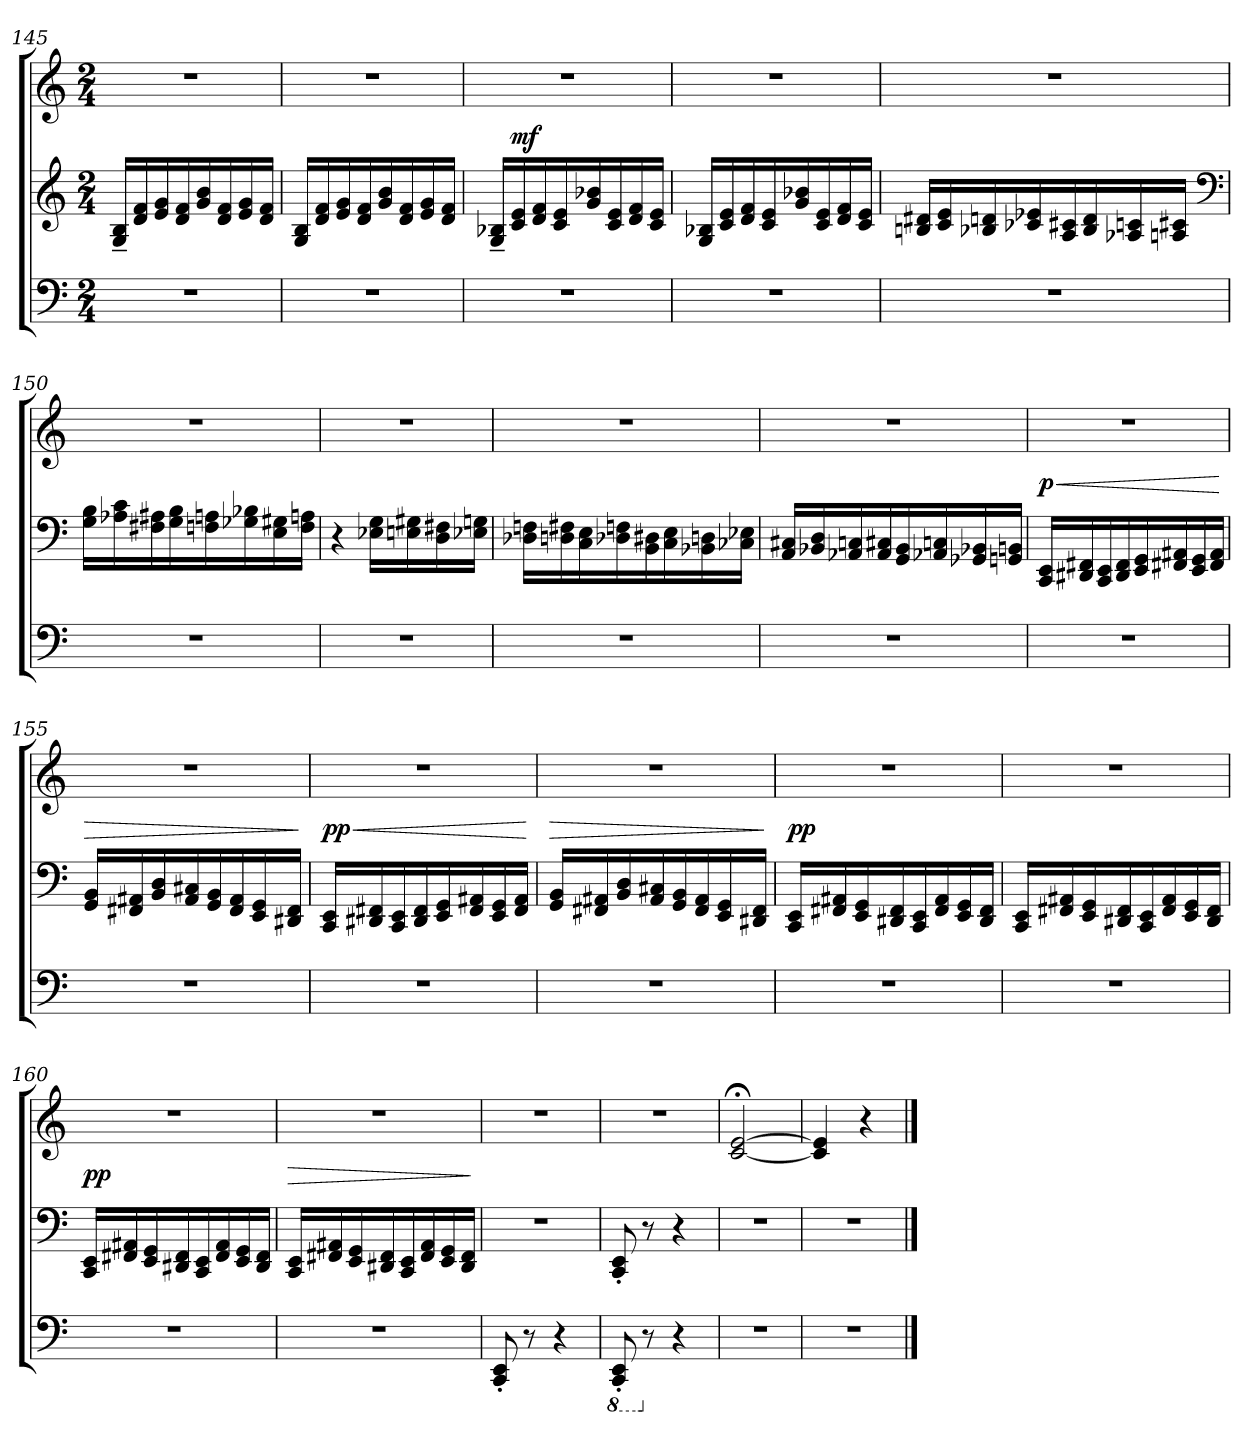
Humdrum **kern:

**kern	**kern	**kern	**dynam
*part1	*part1	*part1	*part1
*staff3	*staff2	*staff1	*staff1/2/3
*clefF4	*clefG2	*clefG2	*
*k[]	*k[]	*k[]	*
*M2/4	*M2/4	*M2/4	*
=145	=145	=145	=145
2r	16G~ 16B~LL	2r	.
.	16d 16f	.	.
.	16e 16g	.	.
.	16d 16f	.	.
.	16g 16b	.	.
.	16d 16f	.	.
.	16e 16g	.	.
.	16d 16fJJ	.	.
=146	=146	=146	=146
2r	16G 16BLL	2r	.
.	16d 16f	.	.
.	16e 16g	.	.
.	16d 16f	.	.
.	16g 16b	.	.
.	16d 16f	.	.
.	16e 16g	.	.
.	16d 16fJJ	.	.
=147	=147	=147	=147
*	*	*^	*
2r	16G~ 16B-X~LL	2r	16ryy	.
.	16c 16e	.	4..ryy	mf
.	16d 16f	.	.	.
.	16c 16e	.	.	.
.	16g 16b-X	.	.	.
.	16c 16e	.	.	.
.	16d 16f	.	.	.
.	16c 16eJJ	.	.	.
*	*	*v	*v	*
=148	=148	=148	=148
2r	16G 16B-XLL	2r	.
.	16c 16e	.	.
.	16d 16f	.	.
.	16c 16e	.	.
.	16g 16b-X	.	.
.	16c 16e	.	.
.	16d 16f	.	.
.	16c 16eJJ	.	.
=149	=149	=149	=149
2r	16Bn 16d#XLL	2r	.
.	16c 16e	.	.
.	16B-X 16dn	.	.
.	16c-X 16e-X	.	.
.	16A 16c#X	.	.
.	16B- 16d	.	.
.	16A-X 16cn	.	.
.	16An 16c#XJJ	.	.
*	*clefF4	*	*
=150	=150	=150	=150
2r	16G 16BLL	2r	.
.	16A-X 16c	.	.
.	16F#X 16A#X	.	.
.	16G 16B	.	.
.	16Fn 16An	.	.
.	16G-X 16B-X	.	.
.	16E 16G#X	.	.
.	16F 16AnJJ	.	.
=151	=151	=151	=151
2r	4r	2r	.
.	16E-X 16GLL	.	.
.	16En 16G#X	.	.
.	16D 16F#X	.	.
.	16E-X 16GnJJ	.	.
=152	=152	=152	=152
2r	16D-X 16FnLL	2r	.
.	16Dn 16F#X	.	.
.	16C 16E	.	.
.	16D-X 16Fn	.	.
.	16BB 16D#X	.	.
.	16C 16E	.	.
.	16BB-X 16Dn	.	.
.	16C-X 16E-XJJ	.	.
=153	=153	=153	=153
2r	16AA 16C#XLL	2r	.
.	16BB-X 16D	.	.
.	16AA-X 16Cn	.	.
.	16AA- 16C#X	.	.
.	16GG 16BB-	.	.
.	16AA-X 16Cn	.	.
.	16GG-X 16BB-X	.	.
.	16GGn 16BBnJJ	.	.
=154	=154	=154	=154
2r	16CC 16EELL	2r	< p
.	16DD#X 16FF#X	.	.
.	16CC 16EE	.	.
.	16DD# 16FF#	.	.
.	16EE 16GG	.	.
.	16FF#X 16AA#X	.	.
.	16EE 16GG	.	.
.	16FF# 16AA#JJ	.	.
.	.	.	[
=155	=155	=155	=155
2r	16GG 16BBLL	2r	>
.	16FF#X 16AA#X	.	.
.	16BB 16D	.	.
.	16AA# 16C#X	.	.
.	16GG 16BB	.	.
.	16FF# 16AA#	.	.
.	16EE 16GG	.	.
.	16DD#X 16FF#JJ	.	.
.	.	.	]
=156	=156	=156	=156
2r	16CC 16EELL	2r	< pp
.	16DD#X 16FF#X	.	.
.	16CC 16EE	.	.
.	16DD# 16FF#	.	.
.	16EE 16GG	.	.
.	16FF# 16AA#X	.	.
.	16EE 16GG	.	.
.	16FF# 16AA#JJ	.	.
.	.	.	[
=157	=157	=157	=157
2r	16GG 16BBLL	2r	>
.	16FF#X 16AA#X	.	.
.	16BB 16D	.	.
.	16AA# 16C#X	.	.
.	16GG 16BB	.	.
.	16FF# 16AA#	.	.
.	16EE 16GG	.	.
.	16DD#X 16FF#JJ	.	.
.	.	.	]
=158	=158	=158	=158
2r	16CC 16EELL	2r	pp
.	16FF#X 16AA#X	.	.
.	16EE 16GG	.	.
.	16DD#X 16FF#	.	.
.	16CC 16EE	.	.
.	16FF# 16AA#	.	.
.	16EE 16GG	.	.
.	16DD# 16FF#JJ	.	.
=159	=159	=159	=159
2r	16CC 16EELL	2r	.
.	16FF#X 16AA#X	.	.
.	16EE 16GG	.	.
.	16DD#X 16FF#	.	.
.	16CC 16EE	.	.
.	16FF# 16AA#	.	.
.	16EE 16GG	.	.
.	16DD# 16FF#JJ	.	.
=160	=160	=160	=160
2r	16CC 16EELL	2r	pp
.	16FF#X 16AA#X	.	.
.	16EE 16GG	.	.
.	16DD#X 16FF#	.	.
.	16CC 16EE	.	.
.	16FF# 16AA#	.	.
.	16EE 16GG	.	.
.	16DD# 16FF#JJ	.	.
=161	=161	=161	=161
2r	16CC 16EELL	2r	>
.	16FF#X 16AA#X	.	.
.	16EE 16GG	.	.
.	16DD#X 16FF#	.	.
.	16CC 16EE	.	.
.	16FF# 16AA#	.	.
.	16EE 16GG	.	.
.	16DD# 16FF#JJ	.	.
.	.	.	]
=162	=162	=162	=162
8CC' 8EE'	2r	2r	.
8r	.	.	.
4r	.	.	.
=163	=163	=163	=163
*8ba	*	*	*
8CCC' 8EEE'	8CC' 8EE'	2r	.
*X8ba	*	*	*
8r	8r	.	.
4r	4r	.	.
=164	=164	=164	=164
2r	2r	[2c;< [2e;<	.
=165	=165	=165	=165
2r	2r	4c] 4e]	.
.	.	4r	.
==	==	==	==
*-	*-	*-	*-
